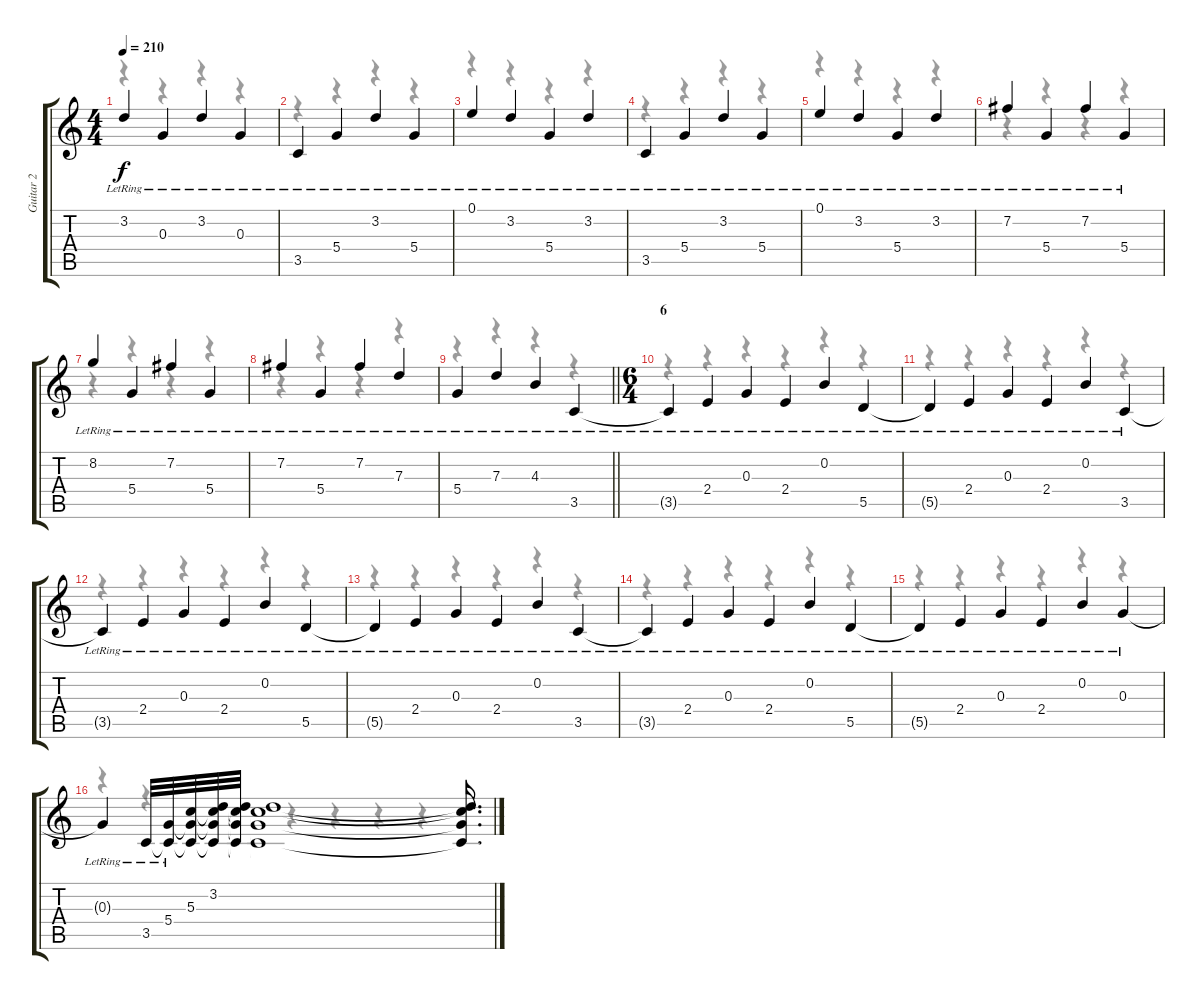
\track ("Guitar 2" "Guitar 2") {instrument electricguitarjazz}
\staff {score tabs}
\tuning (E4 B3 G3 D3 A2 E2) {hide}
\voice
\ts (4 4)
\tempo 210
\clef g2
\ks c
3.2{lr}.4{dy f} 0.3{lr}.4 3.2{lr}.4 0.3{lr}.4 |
3.5{lr}.4 5.4{lr}.4 3.2{lr}.4 5.4{lr}.4 |
0.1{lr}.4 3.2{lr}.4 5.4{lr}.4 3.2{lr}.4 |
3.5{lr}.4 5.4{lr}.4 3.2{lr}.4 5.4{lr}.4 |
0.1{lr}.4 3.2{lr}.4 5.4{lr}.4 3.2{lr}.4 |
7.2{lr}.4 5.4{lr}.4 7.2{lr}.4 5.4{lr}.4 |
8.2{lr}.4 5.4{lr}.4 7.2{lr}.4 5.4{lr}.4 |
7.2{lr}.4 5.4{lr}.4 7.2{lr}.4 7.3{lr}.4 |
\barLineRight lightlight
5.4{lr}.4 7.3{lr}.4 4.3{lr}.4 3.5{lr}.4 |
\ts (6 4)
\section ("" "6")
3.5{lr t}.4 2.4{lr}.4 0.3{lr}.4 2.4{lr}.4 0.2{lr}.4 5.5{lr}.4 |
5.5{lr t}.4 2.4{lr}.4 0.3{lr}.4 2.4{lr}.4 0.2{lr}.4 3.5{lr}.4 |
3.5{lr t}.4 2.4{lr}.4 0.3{lr}.4 2.4{lr}.4 0.2{lr}.4 5.5{lr}.4 |
5.5{lr t}.4 2.4{lr}.4 0.3{lr}.4 2.4{lr}.4 0.2{lr}.4 3.5{lr}.4 |
3.5{lr t}.4 2.4{lr}.4 0.3{lr}.4 2.4{lr}.4 0.2{lr}.4 5.5{lr}.4 |
5.5{lr t}.4 2.4{lr}.4 0.3{lr}.4 2.4{lr}.4 0.2{lr}.4 0.3{lr}.4 |
0.3{lr t}.4 3.5{lr}.32 (5.4{lr} 3.5{t}).32 (5.3 5.4{t} 3.5{t}).32 (3.2 5.3{t} 5.4{t} 3.5{t}).32 (3.2{t} 5.3{t} 5.4{t} 3.5{t}).32 (3.2{t} 5.3{t} 5.4{t} 3.5{t}).1 (3.2{t} 5.3{t} 5.4{t} 3.5{t}).16{d}
\voice
\clef g2
\ottava regular
\simile none
\ks c
r.4{dy f} r.4 r.4 r.4 |
r.4 r.4 r.4 r.4 |
r.4 r.4 r.4 r.4 |
r.4 r.4 r.4 r.4 |
r.4 r.4 r.4 r.4 |
r.4 r.4 r.4 r.4 |
r.4 r.4 r.4 r.4 |
r.4 r.4 r.4 r.4 |
\barLineRight lightlight
r.4 r.4 r.4 r.4 |
r.4 r.4 r.4 r.4 r.4 r.4 |
r.4 r.4 r.4 r.4 r.4 r.4 |
r.4 r.4 r.4 r.4 r.4 r.4 |
r.4 r.4 r.4 r.4 r.4 r.4 |
r.4 r.4 r.4 r.4 r.4 r.4 |
r.4 r.4 r.4 r.4 r.4 r.4 |
r.4 r.4 r.4 r.4 r.4 r.4
